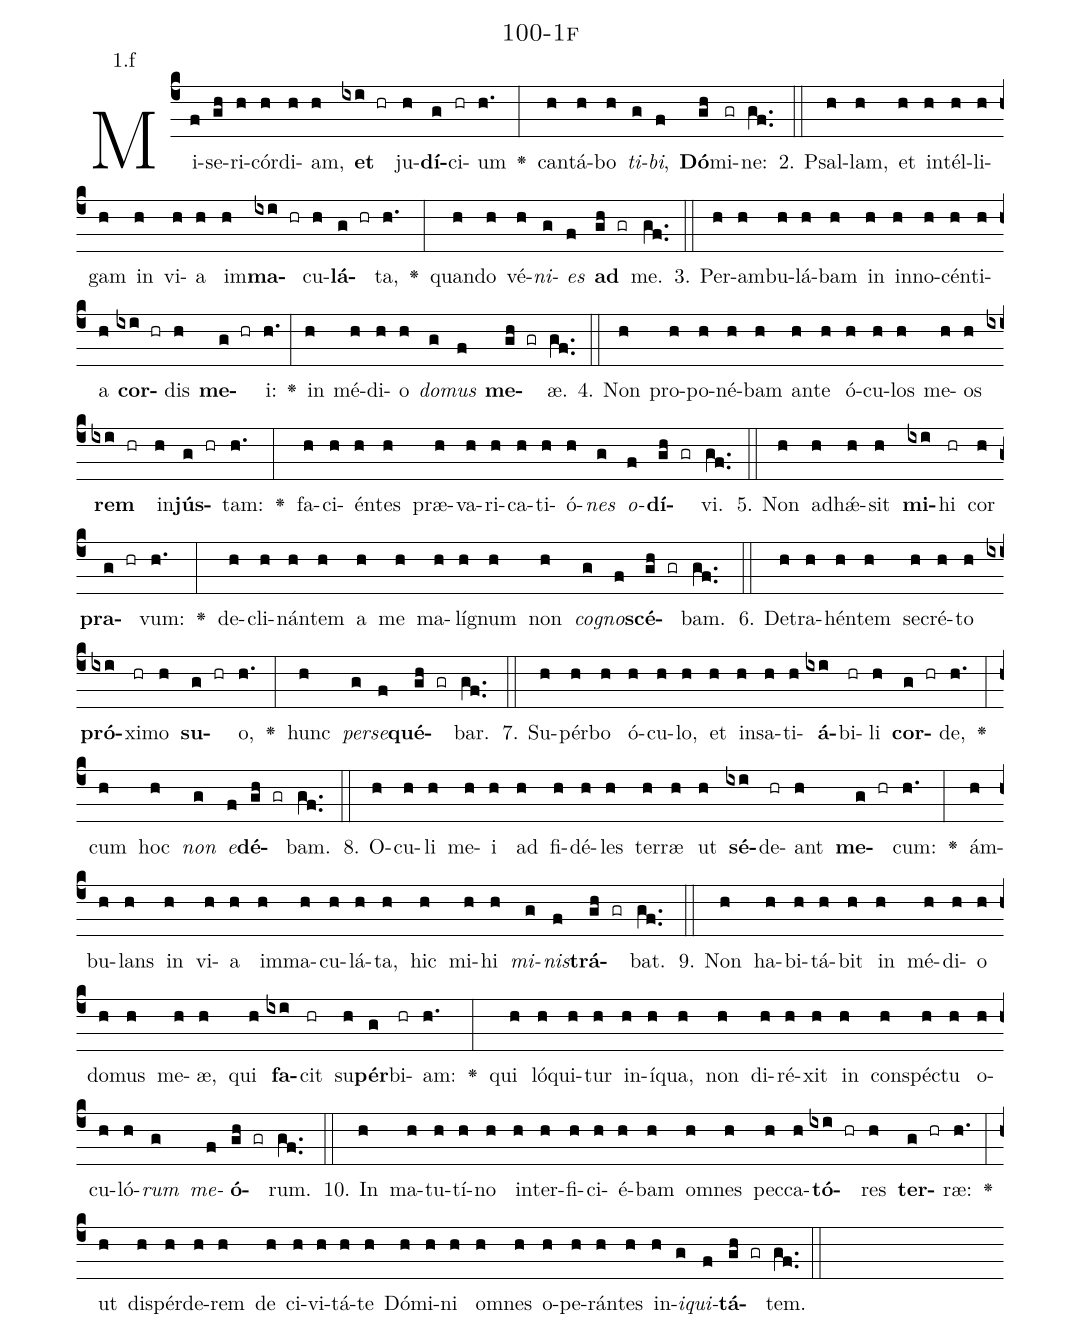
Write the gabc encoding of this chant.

name: 100-1f;
annotation: 1.f;
%%
(c4)Mi(f)se(gh)ri(h)cór(h)di(h)am,(h) <b>et</b>(ixi hr) ju(h)<b>dí</b>(g)ci(hr)um(h.) <v>\greheightstar</v>(:) can(h)tá(h)bo(h) <i>ti</i>(g)<i>bi</i>,(f) <b>Dó</b>(gh)mi(gr)ne:(gf..) (::)
2. Psal(h)lam,(h) et(h) in(h)tél(h)li(h)gam(h) in(h) vi(h)a(h) im(h)<b>ma</b>(ixi hr)cu(h)<b>lá</b>(g hr)ta,(h.) <v>\greheightstar</v>(:) quan(h)do(h) vé(h)<i>ni</i>(g)<i>es</i>(f) <b>ad</b>(gh gr) me.(gf..) (::)
3. Per(h)am(h)bu(h)lá(h)bam(h) in(h) in(h)no(h)cén(h)ti(h)a(h) <b>cor</b>(ixi hr)dis(h) <b>me</b>(g hr)i:(h.) <v>\greheightstar</v>(:) in(h) mé(h)di(h)o(h) <i>do</i>(g)<i>mus</i>(f) <b>me</b>(gh gr)æ.(gf..) (::)
4. Non(h) pro(h)po(h)né(h)bam(h) an(h)te(h) ó(h)cu(h)los(h) me(h)os(h) <b>rem</b>(ixi hr) in(h)<b>jús</b>(g hr)tam:(h.) <v>\greheightstar</v>(:) fa(h)ci(h)én(h)tes(h) præ(h)va(h)ri(h)ca(h)ti(h)ó(h)<i>nes</i>(g) <i>o</i>(f)<b>dí</b>(gh gr)vi.(gf..) (::)
5. Non(h) ad(h)hǽ(h)sit(h) <b>mi</b>(ixi)hi(hr) cor(h) <b>pra</b>(g hr)vum:(h.) <v>\greheightstar</v>(:) de(h)cli(h)nán(h)tem(h) a(h) me(h) ma(h)lí(h)gnum(h) non(h) <i>co</i>(g)<i>gno</i>(f)<b>scé</b>(gh gr)bam.(gf..) (::)
6. De(h)tra(h)hén(h)tem(h) se(h)cré(h)to(h) <b>pró</b>(ixi)xi(hr)mo(h) <b>su</b>(g hr)o,(h.) <v>\greheightstar</v>(:) hunc(h) <i>per</i>(g)<i>se</i>(f)<b>qué</b>(gh gr)bar.(gf..) (::)
7. Su(h)pér(h)bo(h) ó(h)cu(h)lo,(h) et(h) in(h)sa(h)ti(h)<b>á</b>(ixi)bi(hr)li(h) <b>cor</b>(g hr)de,(h.) <v>\greheightstar</v>(:) cum(h) hoc(h) <i>non</i>(g) <i>e</i>(f)<b>dé</b>(gh gr)bam.(gf..) (::)
8. O(h)cu(h)li(h) me(h)i(h) ad(h) fi(h)dé(h)les(h) ter(h)ræ(h) ut(h) <b>sé</b>(ixi)de(hr)ant(h) <b>me</b>(g hr)cum:(h.) <v>\greheightstar</v>(:) ám(h)bu(h)lans(h) in(h) vi(h)a(h) im(h)ma(h)cu(h)lá(h)ta,(h) hic(h) mi(h)hi(h) <i>mi</i>(g)<i>nis</i>(f)<b>trá</b>(gh gr)bat.(gf..) (::)
9. Non(h) ha(h)bi(h)tá(h)bit(h) in(h) mé(h)di(h)o(h) do(h)mus(h) me(h)æ,(h) qui(h) <b>fa</b>(ixi)cit(hr) su(h)<b>pér</b>(g)bi(hr)am:(h.) <v>\greheightstar</v>(:) qui(h) ló(h)qui(h)tur(h) in(h)í(h)qua,(h) non(h) di(h)ré(h)xit(h) in(h) con(h)spéc(h)tu(h) o(h)cu(h)ló(h)<i>rum</i>(g) <i>me</i>(f)<b>ó</b>(gh gr)rum.(gf..) (::)
10. In(h) ma(h)tu(h)tí(h)no(h) in(h)ter(h)fi(h)ci(h)é(h)bam(h) om(h)nes(h) pec(h)ca(h)<b>tó</b>(ixi hr)res(h) <b>ter</b>(g hr)ræ:(h.) <v>\greheightstar</v>(:) ut(h) dis(h)pér(h)de(h)rem(h) de(h) ci(h)vi(h)tá(h)te(h) Dó(h)mi(h)ni(h) om(h)nes(h) o(h)pe(h)rán(h)tes(h) in(h)<i>i</i>(g)<i>qui</i>(f)<b>tá</b>(gh gr)tem.(gf..) (::)
